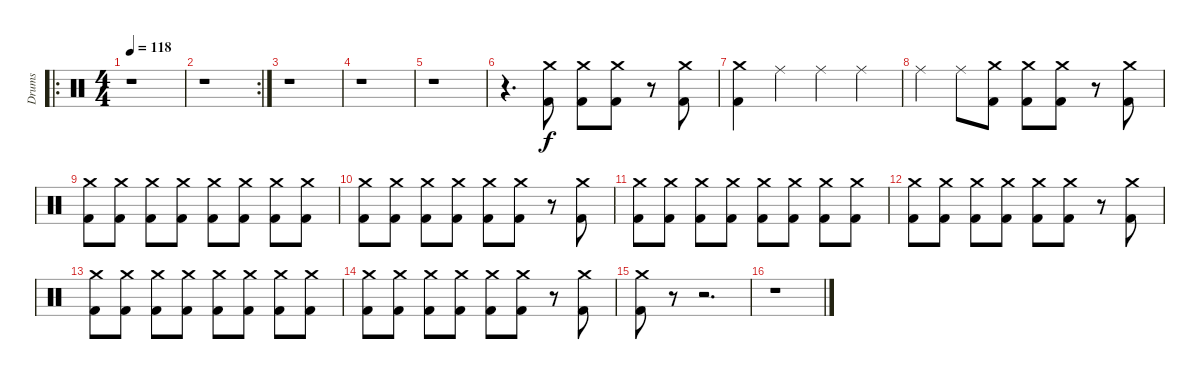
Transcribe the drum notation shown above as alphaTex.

\track ("Drums" "Drums") {instrument percussion}
\staff {score}
\articulation defaults
\ro
\ts (4 4)
\tempo 118
\clef neutral
\ks c
r.1{dy f} |
\rc 2
r.1 |
r.1 |
r.1 |
r.1 |
r.4{d} ("Crash medium (hit)" "Kick (hit) 2").8 ("Crash medium (hit)" "Kick (hit) 2").8 ("Crash medium (hit)" "Kick (hit) 2").8 r.8 ("Crash medium (hit)" "Kick (hit) 2").8 |
("Crash medium (hit)" "Kick (hit) 2").4 "Ride (middle)".4 "Ride (middle)".4 "Ride (middle)".4 |
"Ride (middle)".4 "Ride (middle)".8 ("Crash medium (hit)" "Kick (hit) 2").8 ("Crash medium (hit)" "Kick (hit) 2").8 ("Crash medium (hit)" "Kick (hit) 2").8 r.8 ("Crash medium (hit)" "Kick (hit) 2").8 |
("Crash medium (hit)" "Kick (hit) 2").8 ("Crash medium (hit)" "Kick (hit) 2").8 ("Crash medium (hit)" "Kick (hit) 2").8 ("Crash medium (hit)" "Kick (hit) 2").8 ("Crash medium (hit)" "Kick (hit) 2").8 ("Crash medium (hit)" "Kick (hit) 2").8 ("Crash medium (hit)" "Kick (hit) 2").8 ("Crash medium (hit)" "Kick (hit) 2").8 |
("Crash medium (hit)" "Kick (hit) 2").8 ("Crash medium (hit)" "Kick (hit) 2").8 ("Crash medium (hit)" "Kick (hit) 2").8 ("Crash medium (hit)" "Kick (hit) 2").8 ("Crash medium (hit)" "Kick (hit) 2").8 ("Crash medium (hit)" "Kick (hit) 2").8 r.8 ("Crash medium (hit)" "Kick (hit) 2").8 |
("Crash medium (hit)" "Kick (hit) 2").8 ("Crash medium (hit)" "Kick (hit) 2").8 ("Crash medium (hit)" "Kick (hit) 2").8 ("Crash medium (hit)" "Kick (hit) 2").8 ("Crash medium (hit)" "Kick (hit) 2").8 ("Crash medium (hit)" "Kick (hit) 2").8 ("Crash medium (hit)" "Kick (hit) 2").8 ("Crash medium (hit)" "Kick (hit) 2").8 |
("Crash medium (hit)" "Kick (hit) 2").8 ("Crash medium (hit)" "Kick (hit) 2").8 ("Crash medium (hit)" "Kick (hit) 2").8 ("Crash medium (hit)" "Kick (hit) 2").8 ("Crash medium (hit)" "Kick (hit) 2").8 ("Crash medium (hit)" "Kick (hit) 2").8 r.8 ("Crash medium (hit)" "Kick (hit) 2").8 |
("Crash medium (hit)" "Kick (hit) 2").8 ("Crash medium (hit)" "Kick (hit) 2").8 ("Crash medium (hit)" "Kick (hit) 2").8 ("Crash medium (hit)" "Kick (hit) 2").8 ("Crash medium (hit)" "Kick (hit) 2").8 ("Crash medium (hit)" "Kick (hit) 2").8 ("Crash medium (hit)" "Kick (hit) 2").8 ("Crash medium (hit)" "Kick (hit) 2").8 |
("Crash medium (hit)" "Kick (hit) 2").8 ("Crash medium (hit)" "Kick (hit) 2").8 ("Crash medium (hit)" "Kick (hit) 2").8 ("Crash medium (hit)" "Kick (hit) 2").8 ("Crash medium (hit)" "Kick (hit) 2").8 ("Crash medium (hit)" "Kick (hit) 2").8 r.8 ("Crash medium (hit)" "Kick (hit) 2").8 |
("Crash medium (hit)" "Kick (hit) 2").8 r.8 r.2{d} |
r.1
